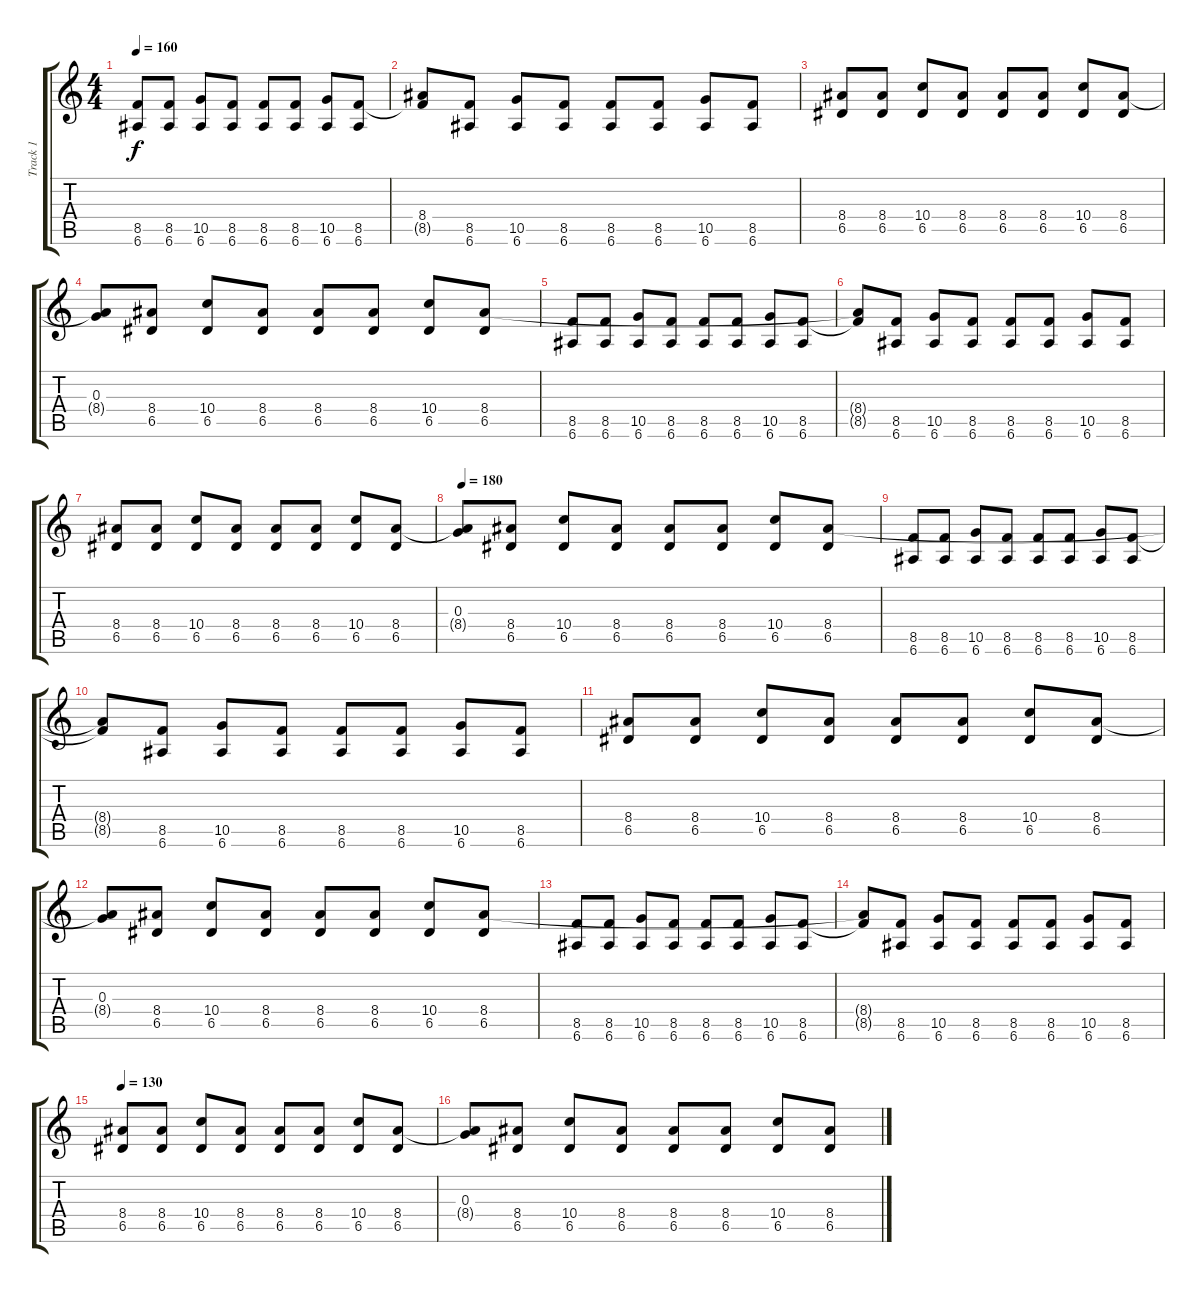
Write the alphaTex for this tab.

\track ("Track 1" "Track 1") {instrument overdrivenguitar}
\staff {score tabs}
\tuning (E4 B3 G3 D3 A2 E2) {hide}
\ts (4 4)
\tempo 160
\clef g2
\ks c
(8.5 6.6).8{dy f} (8.5 6.6).8 (10.5 6.6).8 (8.5 6.6).8 (8.5 6.6).8 (8.5 6.6).8 (10.5 6.6).8 (8.5 6.6).8 |
(8.4{t} 8.5{t}).8 (8.5 6.6).8 (10.5 6.6).8 (8.5 6.6).8 (8.5 6.6).8 (8.5 6.6).8 (10.5 6.6).8 (8.5 6.6).8 |
(8.4 6.5).8 (8.4 6.5).8 (10.4 6.5).8 (8.4 6.5).8 (8.4 6.5).8 (8.4 6.5).8 (10.4 6.5).8 (8.4 6.5).8 |
(0.3 8.4{t}).8 (8.4 6.5).8 (10.4 6.5).8 (8.4 6.5).8 (8.4 6.5).8 (8.4 6.5).8 (10.4 6.5).8 (8.4 6.5).8 |
(8.5 6.6).8 (8.5 6.6).8 (10.5 6.6).8 (8.5 6.6).8 (8.5 6.6).8 (8.5 6.6).8 (10.5 6.6).8 (8.5 6.6).8 |
(8.4{t} 8.5{t}).8 (8.5 6.6).8 (10.5 6.6).8 (8.5 6.6).8 (8.5 6.6).8 (8.5 6.6).8 (10.5 6.6).8 (8.5 6.6).8 |
(8.4 6.5).8 (8.4 6.5).8 (10.4 6.5).8 (8.4 6.5).8 (8.4 6.5).8 (8.4 6.5).8 (10.4 6.5).8 (8.4 6.5).8 |
\tempo 180
(0.3 8.4{t}).8 (8.4 6.5).8 (10.4 6.5).8 (8.4 6.5).8 (8.4 6.5).8 (8.4 6.5).8 (10.4 6.5).8 (8.4 6.5).8 |
(8.5 6.6).8 (8.5 6.6).8 (10.5 6.6).8 (8.5 6.6).8 (8.5 6.6).8 (8.5 6.6).8 (10.5 6.6).8 (8.5 6.6).8 |
(8.4{t} 8.5{t}).8 (8.5 6.6).8 (10.5 6.6).8 (8.5 6.6).8 (8.5 6.6).8 (8.5 6.6).8 (10.5 6.6).8 (8.5 6.6).8 |
(8.4 6.5).8 (8.4 6.5).8 (10.4 6.5).8 (8.4 6.5).8 (8.4 6.5).8 (8.4 6.5).8 (10.4 6.5).8 (8.4 6.5).8 |
(0.3 8.4{t}).8 (8.4 6.5).8 (10.4 6.5).8 (8.4 6.5).8 (8.4 6.5).8 (8.4 6.5).8 (10.4 6.5).8 (8.4 6.5).8 |
(8.5 6.6).8 (8.5 6.6).8 (10.5 6.6).8 (8.5 6.6).8 (8.5 6.6).8 (8.5 6.6).8 (10.5 6.6).8 (8.5 6.6).8 |
(8.4{t} 8.5{t}).8 (8.5 6.6).8 (10.5 6.6).8 (8.5 6.6).8 (8.5 6.6).8 (8.5 6.6).8 (10.5 6.6).8 (8.5 6.6).8 |
\tempo 130
(8.4 6.5).8 (8.4 6.5).8 (10.4 6.5).8 (8.4 6.5).8 (8.4 6.5).8 (8.4 6.5).8 (10.4 6.5).8 (8.4 6.5).8 |
(0.3 8.4{t}).8 (8.4 6.5).8 (10.4 6.5).8 (8.4 6.5).8 (8.4 6.5).8 (8.4 6.5).8 (10.4 6.5).8 (8.4 6.5).8
